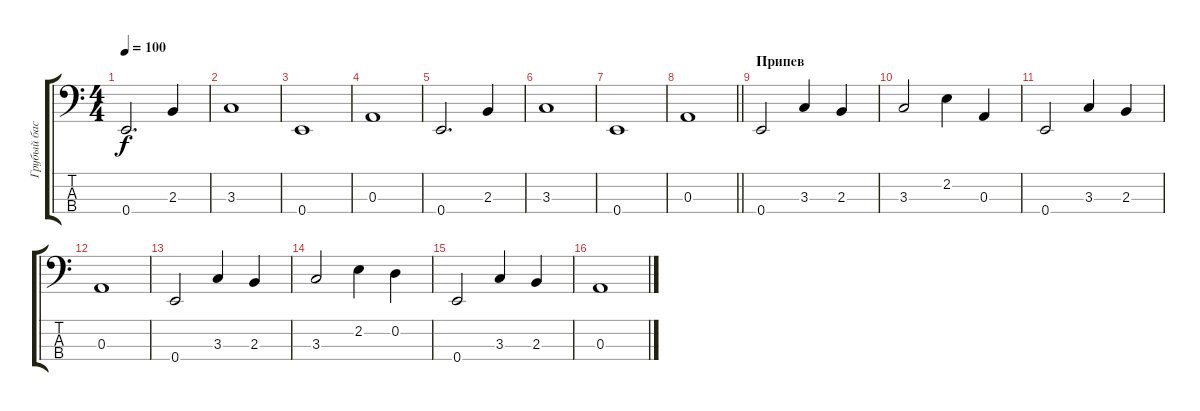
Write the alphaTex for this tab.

\track ("Грубый бас" "Грубый бас") {instrument electricbassfinger}
\staff {score tabs}
\tuning (G2 D2 A1 E1) {hide}
\ts (4 4)
\tempo 100
\clef f4
\ks c
0.4.2{d dy f} 2.3.4 |
3.3.1 |
0.4.1 |
0.3.1 |
0.4.2{d} 2.3.4 |
3.3.1 |
0.4.1 |
\barLineRight lightlight
0.3.1 |
\section ("" "Припев")
0.4.2 3.3.4 2.3.4 |
3.3.2 2.2.4 0.3.4 |
0.4.2 3.3.4 2.3.4 |
0.3.1 |
0.4.2 3.3.4 2.3.4 |
3.3.2 2.2.4 0.2.4 |
0.4.2 3.3.4 2.3.4 |
0.3.1
